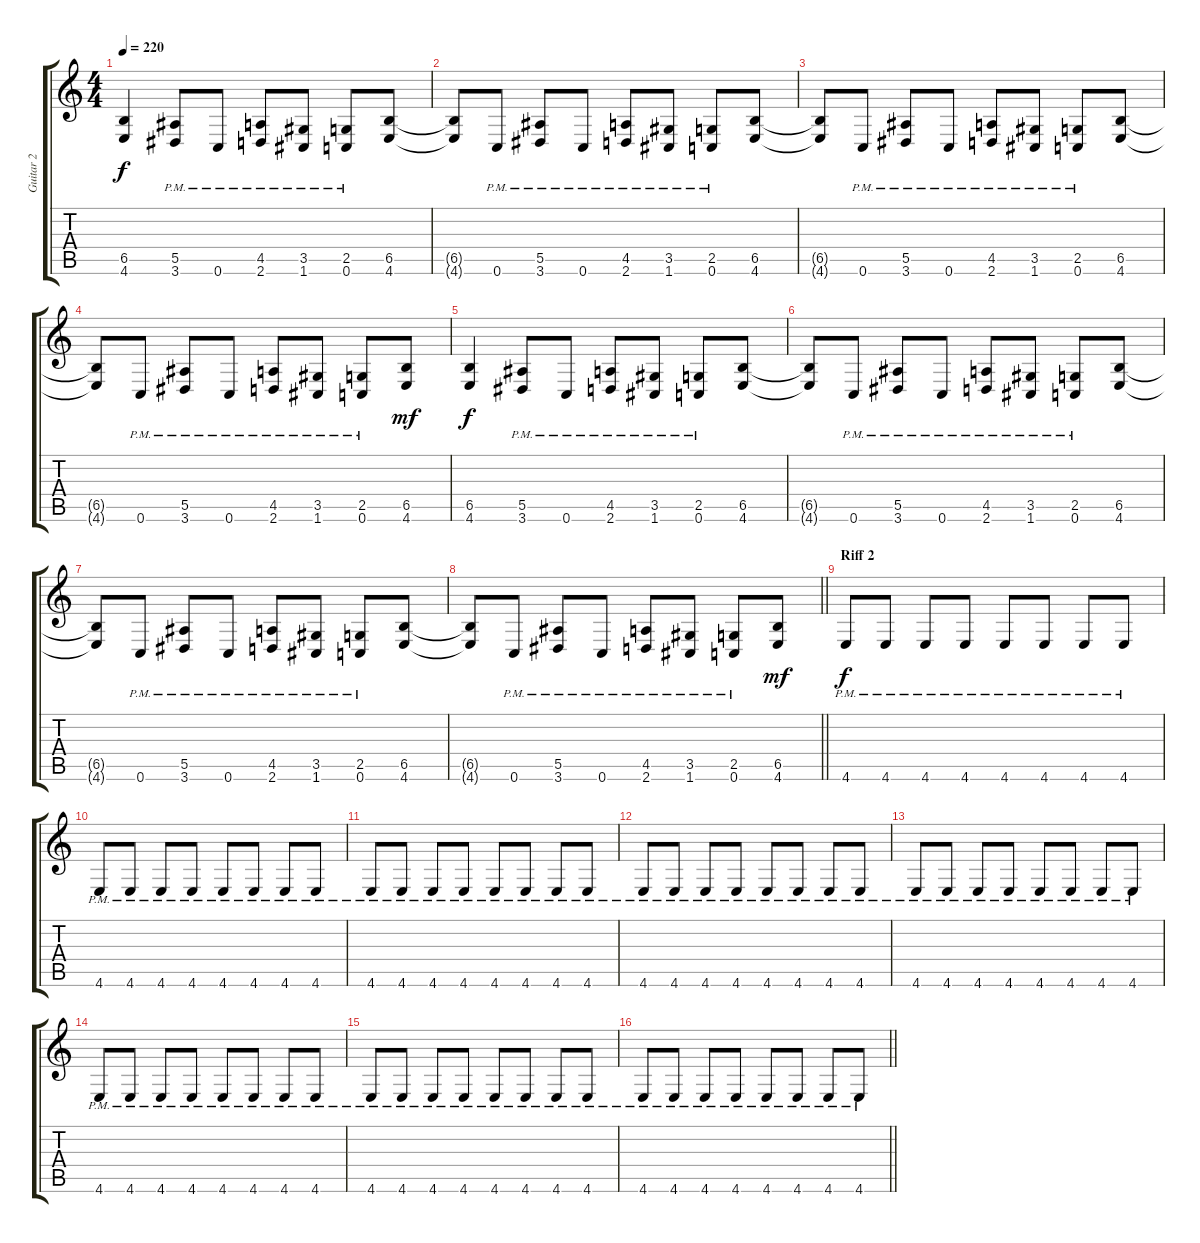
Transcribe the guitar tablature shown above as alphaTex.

\track ("Guitar 2" "Guitar 2") {instrument overdrivenguitar}
\staff {score tabs}
\tuning (C4 G3 Eb3 Bb2 F2 C2) {hide}
\ts (4 4)
\tempo 220
\clef g2
\ks c
(6.5 4.6).4{dy f} (5.5{pm} 3.6{pm}).8 0.6{pm}.8 (4.5{pm} 2.6{pm}).8 (3.5{pm} 1.6{pm}).8 (2.5{pm} 0.6{pm}).8 (6.5 4.6).8 |
(6.5{t} 4.6{t}).8 0.6{pm}.8 (5.5{pm} 3.6{pm}).8 0.6{pm}.8 (4.5{pm} 2.6{pm}).8 (3.5{pm} 1.6{pm}).8 (2.5{pm} 0.6{pm}).8 (6.5 4.6).8 |
(6.5{t} 4.6{t}).8 0.6{pm}.8 (5.5{pm} 3.6{pm}).8 0.6{pm}.8 (4.5{pm} 2.6{pm}).8 (3.5{pm} 1.6{pm}).8 (2.5{pm} 0.6{pm}).8 (6.5 4.6).8 |
(6.5{t} 4.6{t}).8 0.6{pm}.8 (5.5{pm} 3.6{pm}).8 0.6{pm}.8 (4.5{pm} 2.6{pm}).8 (3.5{pm} 1.6{pm}).8 (2.5{pm} 0.6{pm}).8 (6.5 4.6).8{dy mf} |
(6.5 4.6).4{dy f} (5.5{pm} 3.6{pm}).8 0.6{pm}.8 (4.5{pm} 2.6{pm}).8 (3.5{pm} 1.6{pm}).8 (2.5{pm} 0.6{pm}).8 (6.5 4.6).8 |
(6.5{t} 4.6{t}).8 0.6{pm}.8 (5.5{pm} 3.6{pm}).8 0.6{pm}.8 (4.5{pm} 2.6{pm}).8 (3.5{pm} 1.6{pm}).8 (2.5{pm} 0.6{pm}).8 (6.5 4.6).8 |
(6.5{t} 4.6{t}).8 0.6{pm}.8 (5.5{pm} 3.6{pm}).8 0.6{pm}.8 (4.5{pm} 2.6{pm}).8 (3.5{pm} 1.6{pm}).8 (2.5{pm} 0.6{pm}).8 (6.5 4.6).8 |
\barLineRight lightlight
(6.5{t} 4.6{t}).8 0.6{pm}.8 (5.5{pm} 3.6{pm}).8 0.6{pm}.8 (4.5{pm} 2.6{pm}).8 (3.5{pm} 1.6{pm}).8 (2.5{pm} 0.6{pm}).8 (6.5 4.6).8{dy mf} |
\section ("" "Riff 2")
4.6{pm}.8{dy f} 4.6{pm}.8 4.6{pm}.8 4.6{pm}.8 4.6{pm}.8 4.6{pm}.8 4.6{pm}.8 4.6{pm}.8 |
4.6{pm}.8 4.6{pm}.8 4.6{pm}.8 4.6{pm}.8 4.6{pm}.8 4.6{pm}.8 4.6{pm}.8 4.6{pm}.8 |
4.6{pm}.8 4.6{pm}.8 4.6{pm}.8 4.6{pm}.8 4.6{pm}.8 4.6{pm}.8 4.6{pm}.8 4.6{pm}.8 |
4.6{pm}.8 4.6{pm}.8 4.6{pm}.8 4.6{pm}.8 4.6{pm}.8 4.6{pm}.8 4.6{pm}.8 4.6{pm}.8 |
4.6{pm}.8 4.6{pm}.8 4.6{pm}.8 4.6{pm}.8 4.6{pm}.8 4.6{pm}.8 4.6{pm}.8 4.6{pm}.8 |
4.6{pm}.8 4.6{pm}.8 4.6{pm}.8 4.6{pm}.8 4.6{pm}.8 4.6{pm}.8 4.6{pm}.8 4.6{pm}.8 |
4.6{pm}.8 4.6{pm}.8 4.6{pm}.8 4.6{pm}.8 4.6{pm}.8 4.6{pm}.8 4.6{pm}.8 4.6{pm}.8 |
\barLineRight lightlight
4.6{pm}.8 4.6{pm}.8 4.6{pm}.8 4.6{pm}.8 4.6{pm}.8 4.6{pm}.8 4.6{pm}.8 4.6{pm}.8
